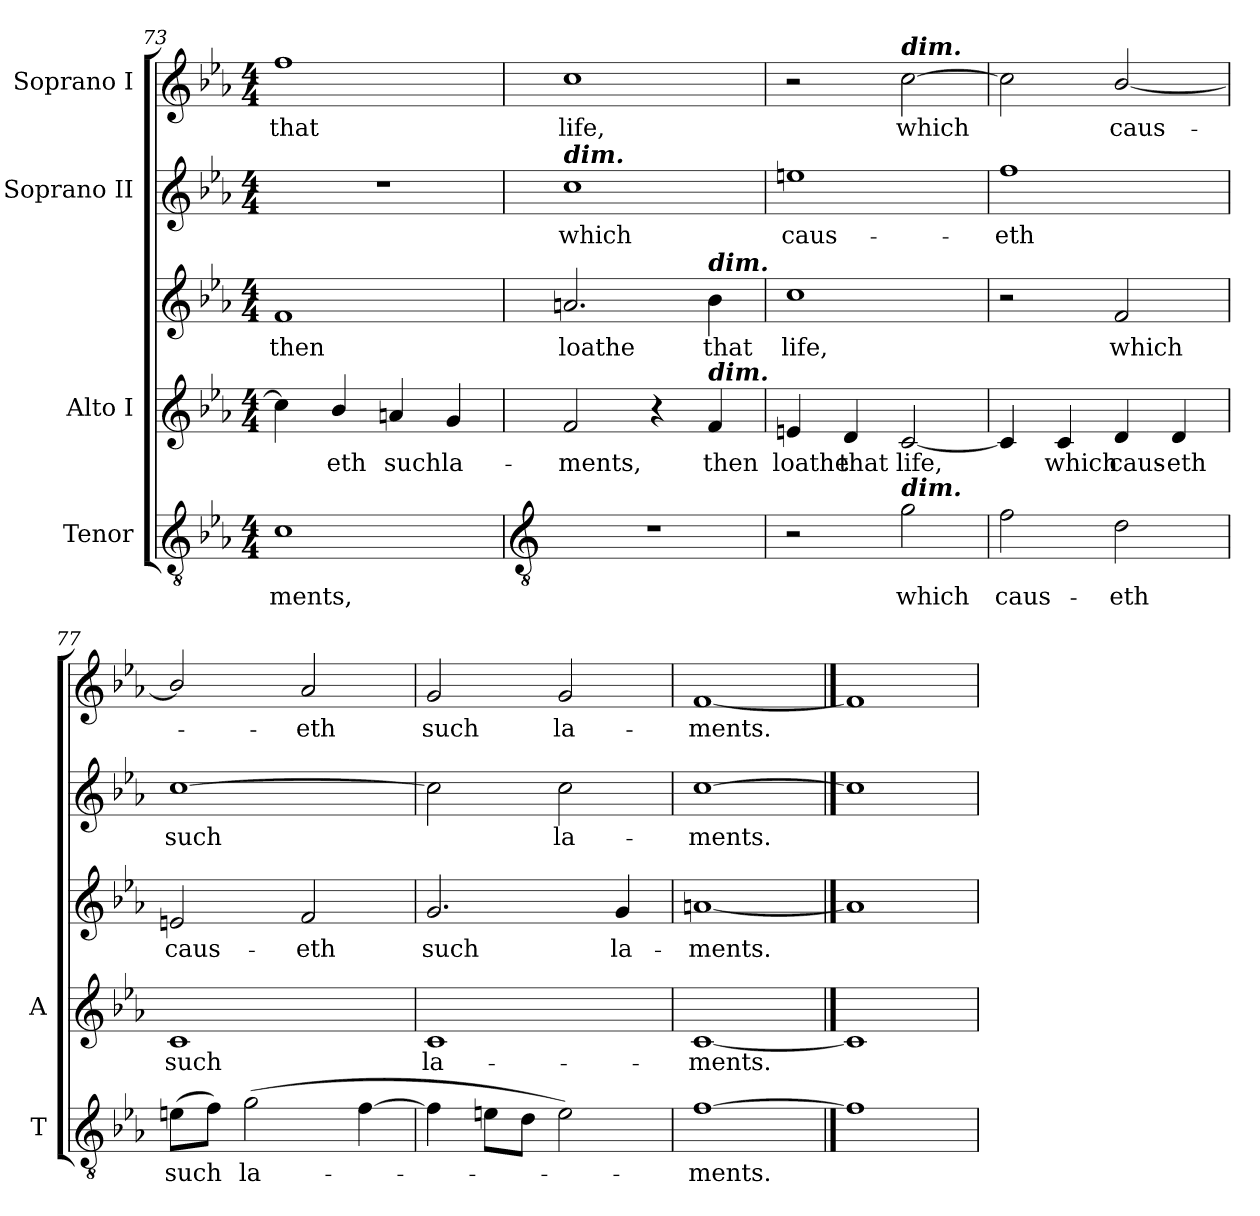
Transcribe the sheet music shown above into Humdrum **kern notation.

**kern	**text	**kern	**text	**kern	**text	**kern	**text	**kern	**text
*part4	*part4	*part3	*part3	*part3	*part3	*part2	*part2	*part1	*part1
*staff5	*staff5	*staff4	*staff4	*staff3	*staff3	*staff2	*staff2	*staff1	*staff1
*I"Tenor	*	*I"Alto I	*	*	*	*I"Soprano II	*	*I"Soprano I	*
*I'T	*	*I'A	*	*	*	*	*	*	*
*clefGv2	*	*clefG2	*	*clefG2	*	*clefG2	*	*clefG2	*
*k[b-e-a-]	*	*k[b-e-a-]	*	*k[b-e-a-]	*	*k[b-e-a-]	*	*k[b-e-a-]	*
*E-:	*	*E-:	*	*E-:	*	*E-:	*	*E-:	*
*M4/4	*	*M4/4	*	*M4/4	*	*M4/4	*	*M4/4	*
=73	=73	=73	=73	=73	=73	=73	=73	=73	=73
!	!LO:LY:b	!	!	!	!LO:LY:b	!	!	!	!LO:LY:b
1c	-ments,	4cc]	.	1f	then	1r	.	1ff	that
!	!	!	!LO:LY:b	!	!	!	!	!	!
.	.	4b-/	eth	.	.	.	.	.	.
!	!	!	!LO:LY:b	!	!	!	!	!	!
.	.	4an	such	.	.	.	.	.	.
!	!	!	!LO:LY:b	!	!	!	!	!	!
.	.	4g	la-	.	.	.	.	.	.
!!LO:LB:g=z
=74	=74	=74	=74	=74	=74	=74	=74	=74	=74
*clefGv2	*	*	*	*	*	*	*	*	*
!	!	!	!	!	!	!LO:TX:a:Bi:t=dim.	!	!	!
!	!	!	!LO:LY:b	!	!LO:LY:b	!	!LO:LY:b	!	!LO:LY:b
1r	.	2f	ments,	2.an	-loathe	1cc	which	1cc	life,
.	.	4r	.	.	.	.	.	.	.
!	!	!	!	!LO:TX:a:Bi:t=dim.	!	!	!	!	!
!	!	!LO:TX:a:Bi:t=dim.	!	!	!	!	!	!	!
!	!	!	!LO:LY:b	!	!LO:LY:b	!	!	!	!
.	.	4f	then	4b-	that	.	.	.	.
=75	=75	=75	=75	=75	=75	=75	=75	=75	=75
!	!	!	!LO:LY:b	!	!LO:LY:b	!	!LO:LY:b	!	!
2r	.	4en	loathe	1cc	life,	1een	caus-	2r	.
!	!	!	!LO:LY:b	!	!	!	!	!	!
.	.	4d	that	.	.	.	.	.	.
!	!	!	!	!	!	!	!	!LO:TX:a:Bi:t=dim.	!
!LO:TX:a:Bi:t=dim.	!	!	!	!	!	!	!	!	!
!	!LO:LY:b	!	!LO:LY:b	!	!	!	!	!	!LO:LY:b
2g	which	[2c	life,	.	.	.	.	[2cc	which
=76	=76	=76	=76	=76	=76	=76	=76	=76	=76
!	!LO:LY:b	!	!	!	!	!	!LO:LY:b	!	!
2f	caus-	4c]	.	2r	.	1ff	-eth	2cc]	.
!	!	!	!LO:LY:b	!	!	!	!	!	!
.	.	4c	which	.	.	.	.	.	.
!	!LO:LY:b	!	!LO:LY:b	!	!LO:LY:b	!	!	!	!LO:LY:b
2d	-eth	4d	caus-	2f	which	.	.	[2b-/	caus-
!	!	!	!LO:LY:b	!	!	!	!	!	!
.	.	4d	-eth	.	.	.	.	.	.
=77	=77	=77	=77	=77	=77	=77	=77	=77	=77
!	!LO:LY:b	!	!LO:LY:b	!	!LO:LY:b	!	!LO:LY:b	!	!
(>8enL	such	1c	such	2en	caus-	[1cc	such	2b-/]	.
8fJ)	.	.	.	.	.	.	.	.	.
!	!LO:LY:b	!	!	!	!	!	!	!	!
(>2g	la-	.	.	.	.	.	.	.	.
!	!	!	!	!	!LO:LY:b	!	!	!	!LO:LY:b
.	.	.	.	2f	-eth	.	.	2a-	eth
[4f	.	.	.	.	.	.	.	.	.
=78	=78	=78	=78	=78	=78	=78	=78	=78	=78
!	!	!	!LO:LY:b	!	!LO:LY:b	!	!	!	!LO:LY:b
4f]	.	1c	-la-	2.g	such	2cc]	.	2g	such
8enL	.	.	.	.	.	.	.	.	.
8dJ	.	.	.	.	.	.	.	.	.
!	!	!	!	!	!	!	!LO:LY:b	!	!LO:LY:b
2e)	.	.	.	.	.	2cc	la-	2g	la-
!	!	!	!	!	!LO:LY:b	!	!	!	!
.	.	.	.	4g	la-	.	.	.	.
=79	=79	=79	=79	=79	=79	=79	=79	=79	=79
!	!LO:LY:b	!	!LO:LY:b	!	!LO:LY:b	!	!LO:LY:b	!	!LO:LY:b
[1f	ments.	[1c	ments.	[1an	-ments.	[1cc	-ments.	[1f	-ments.
==80	==80	==80	==80	==80	==80	==80	==80	==80	==80
1f]	.	1c]	.	1a]	.	1cc]	.	1f]	.
=	=	=	=	=	=	=	=	=	=
*-	*-	*-	*-	*-	*-	*-	*-	*-	*-
